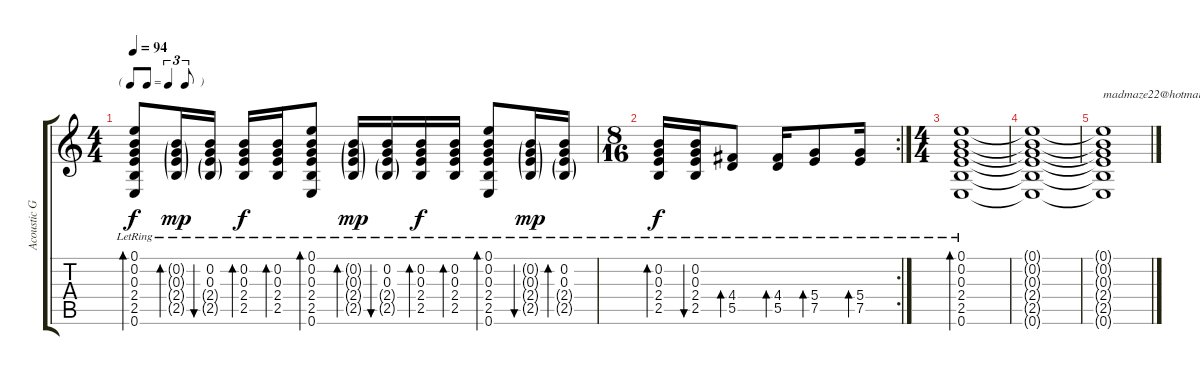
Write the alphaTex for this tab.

\track ("Acoustic Guitar" "Acoustic G") {instrument acousticguitarsteel}
\staff {score tabs}
\tuning (E4 B3 G3 D3 A2 E2) {hide}
\ts (4 4)
\tf triplet8th
\tempo 94
\clef g2
\ks c
(0.1{lr} 0.2{lr} 0.3{lr} 2.4{lr} 2.5{lr} 0.6{lr}).8{bd 30 dy f} (0.2{g lr} 0.3{g lr} 2.4{g lr} 2.5{g lr}).16{bd 60 dy mp} (0.2{lr} 0.3{lr} 2.4{g lr} 2.5{g lr}).16{bu 60} (0.2{lr} 0.3{lr} 2.4{lr} 2.5{lr}).16{bd 60 dy f} (0.2{lr} 0.3{lr} 2.4{lr} 2.5{lr}).16{bd 60} (0.1{lr} 0.2{lr} 0.3{lr} 2.4{lr} 2.5{lr} 0.6{lr}).8{bd 60} (0.2{g lr} 0.3{g lr} 2.4{g lr} 2.5{g lr}).16{bd 60 dy mp} (0.2{lr} 0.3{lr} 2.4{g lr} 2.5{g lr}).16{bu 60} (0.2{lr} 0.3{lr} 2.4{lr} 2.5{lr}).16{bd 60 dy f} (0.2{lr} 0.3{lr} 2.4{lr} 2.5{lr}).16{bd 60} (0.1{lr} 0.2{lr} 0.3{lr} 2.4{lr} 2.5{lr} 0.6{lr}).8{bd 60} (0.2{g lr} 0.3{g lr} 2.4{g lr} 2.5{g lr}).16{bu 60 dy mp} (0.2{lr} 0.3{lr} 2.4{g lr} 2.5{g lr}).16{bd 60} |
\rc 2
\ts (8 16)
(0.2{lr} 0.3{lr} 2.4{lr} 2.5{lr}).16{bd 60 dy f} (0.2{lr} 0.3{lr} 2.4{lr} 2.5{lr}).16{bu 60} (4.4{lr} 5.5{lr}).8{bd 60} (4.4{lr} 5.5{lr}).16{bd 60} (5.4{lr} 7.5{lr}).8{bd 60} (5.4{lr} 7.5{lr}).16{bd 60} |
\ts (4 4)
(0.1{lr} 0.2{lr} 0.3{lr} 2.4{lr} 2.5{lr} 0.6{lr}).1{bd 120} |
(0.1{t} 0.2{t} 0.3{t} 2.4{t} 2.5{t} 0.6{t}).1 |
(0.1{t} 0.2{t} 0.3{t} 2.4{t} 2.5{t} 0.6{t}).1{txt "madmaze22@hotmail.com"}
